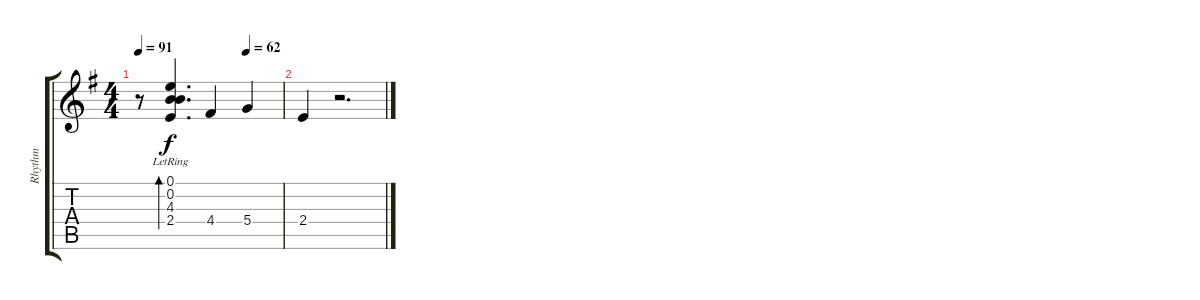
\track ("Rhythm" "Rhythm") {instrument electricguitarclean}
\staff {score tabs}
\tuning (E4 B3 G3 D3 A2 E2) {hide}
\ts (4 4)
\tempo 91
\tempo (62 0.75)
\clef g2
\ks eminor
r.8{dy f} (0.1{lr} 0.2{lr} 4.3{lr} 2.4{lr}).4{d bd 120} 4.4.4{volume 6} 5.4.4 |
2.4.4 r.2{d}
